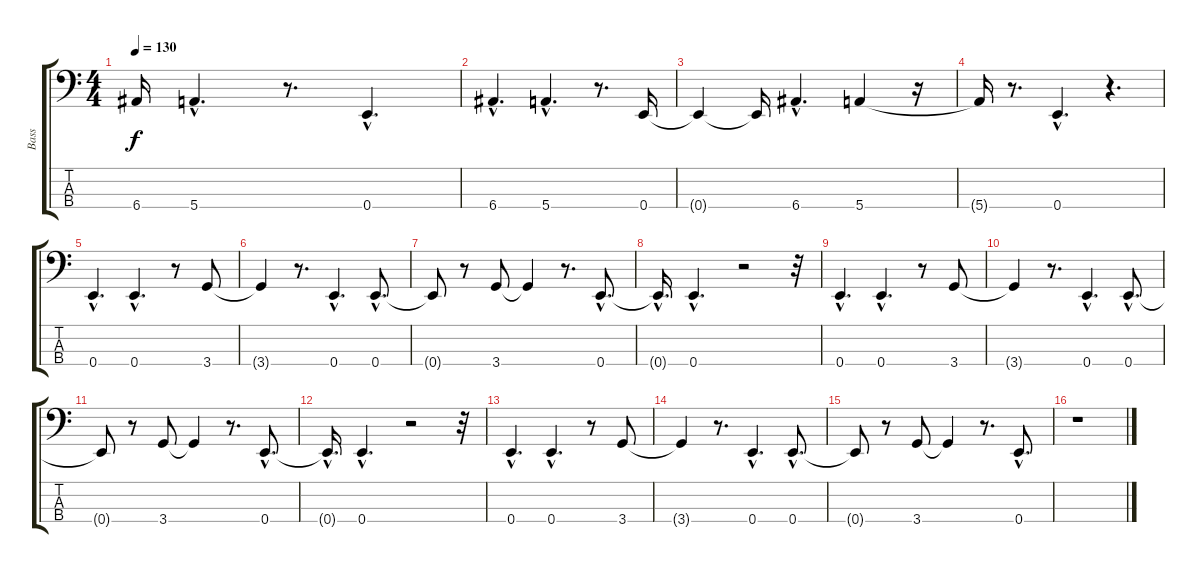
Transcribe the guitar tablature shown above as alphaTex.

\track ("Bass" "Bass") {instrument electricbassfinger}
\staff {score tabs}
\tuning (G2 D2 A1 E1) {hide}
\ts (4 4)
\tempo 130
\clef f4
\ks c
6.4{t}.16{dy f} 5.4{hac}.4{d} r.8{d} 0.4{hac}.4{d} |
6.4{hac}.4{d} 5.4{hac}.4{d} r.8{d} 0.4.16 |
0.4{t}.4 0.4{t}.16 6.4{hac}.4{d} 5.4.4 r.16 |
5.4{t}.16 r.8{d} 0.4{hac}.4{d} r.4{d} |
0.4{hac}.4{d} 0.4{hac}.4{d} r.8 3.4.8 |
3.4{t}.4 r.8{d} 0.4{hac}.4{d} 0.4{hac}.8{d} |
0.4{t}.8 r.8 3.4.8 3.4{t}.4 r.8{d} 0.4{hac}.8{d} |
0.4{hac t}.16{d} 0.4{hac}.4{d} r.2 r.32 |
0.4{hac}.4{d} 0.4{hac}.4{d} r.8 3.4.8 |
3.4{t}.4 r.8{d} 0.4{hac}.4{d} 0.4{hac}.8{d} |
0.4{t}.8 r.8 3.4.8 3.4{t}.4 r.8{d} 0.4{hac}.8{d} |
0.4{hac t}.16{d} 0.4{hac}.4{d} r.2 r.32 |
0.4{hac}.4{d} 0.4{hac}.4{d} r.8 3.4.8 |
3.4{t}.4 r.8{d} 0.4{hac}.4{d} 0.4{hac}.8{d} |
0.4{t}.8 r.8 3.4.8 3.4{t}.4 r.8{d} 0.4{hac}.8{d} |
r.1
